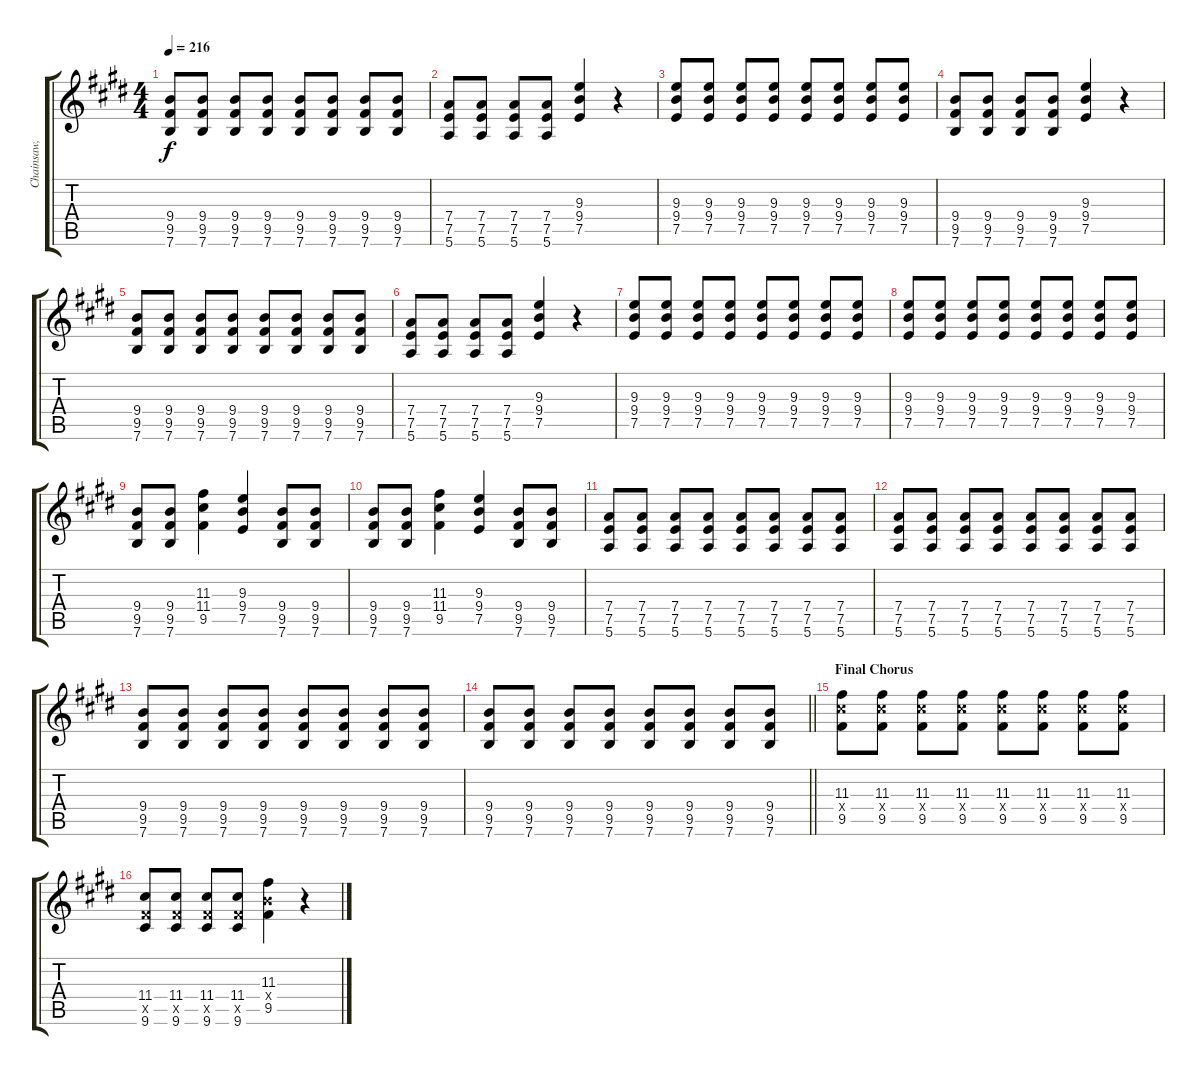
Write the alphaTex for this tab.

\track ("Chainsaw, Prince of Karate" "Chainsaw, ") {instrument electricguitarjazz}
\staff {score tabs}
\tuning (E4 B3 G3 D3 A2 E2) {hide}
\ts (4 4)
\tempo 216
\clef g2
\ks e
(9.4 9.5 7.6).8{dy f} (9.4 9.5 7.6).8 (9.4 9.5 7.6).8 (9.4 9.5 7.6).8 (9.4 9.5 7.6).8 (9.4 9.5 7.6).8 (9.4 9.5 7.6).8 (9.4 9.5 7.6).8 |
(7.4 7.5 5.6).8 (7.4 7.5 5.6).8 (7.4 7.5 5.6).8 (7.4 7.5 5.6).8 (9.3 9.4 7.5).4 r.4 |
(9.3 9.4 7.5).8 (9.3 9.4 7.5).8 (9.3 9.4 7.5).8 (9.3 9.4 7.5).8 (9.3 9.4 7.5).8 (9.3 9.4 7.5).8 (9.3 9.4 7.5).8 (9.3 9.4 7.5).8 |
(9.4 9.5 7.6).8 (9.4 9.5 7.6).8 (9.4 9.5 7.6).8 (9.4 9.5 7.6).8 (9.3 9.4 7.5).4 r.4 |
(9.4 9.5 7.6).8 (9.4 9.5 7.6).8 (9.4 9.5 7.6).8 (9.4 9.5 7.6).8 (9.4 9.5 7.6).8 (9.4 9.5 7.6).8 (9.4 9.5 7.6).8 (9.4 9.5 7.6).8 |
(7.4 7.5 5.6).8 (7.4 7.5 5.6).8 (7.4 7.5 5.6).8 (7.4 7.5 5.6).8 (9.3 9.4 7.5).4 r.4 |
(9.3 9.4 7.5).8 (9.3 9.4 7.5).8 (9.3 9.4 7.5).8 (9.3 9.4 7.5).8 (9.3 9.4 7.5).8 (9.3 9.4 7.5).8 (9.3 9.4 7.5).8 (9.3 9.4 7.5).8 |
(9.3 9.4 7.5).8 (9.3 9.4 7.5).8 (9.3 9.4 7.5).8 (9.3 9.4 7.5).8 (9.3 9.4 7.5).8 (9.3 9.4 7.5).8 (9.3 9.4 7.5).8 (9.3 9.4 7.5).8 |
(9.4 9.5 7.6).8 (9.4 9.5 7.6).8 (11.3 11.4 9.5).4 (9.3 9.4 7.5).4 (9.4 9.5 7.6).8 (9.4 9.5 7.6).8 |
(9.4 9.5 7.6).8 (9.4 9.5 7.6).8 (11.3 11.4 9.5).4 (9.3 9.4 7.5).4 (9.4 9.5 7.6).8 (9.4 9.5 7.6).8 |
(7.4 7.5 5.6).8 (7.4 7.5 5.6).8 (7.4 7.5 5.6).8 (7.4 7.5 5.6).8 (7.4 7.5 5.6).8 (7.4 7.5 5.6).8 (7.4 7.5 5.6).8 (7.4 7.5 5.6).8 |
(7.4 7.5 5.6).8 (7.4 7.5 5.6).8 (7.4 7.5 5.6).8 (7.4 7.5 5.6).8 (7.4 7.5 5.6).8 (7.4 7.5 5.6).8 (7.4 7.5 5.6).8 (7.4 7.5 5.6).8 |
(9.4 9.5 7.6).8 (9.4 9.5 7.6).8 (9.4 9.5 7.6).8 (9.4 9.5 7.6).8 (9.4 9.5 7.6).8 (9.4 9.5 7.6).8 (9.4 9.5 7.6).8 (9.4 9.5 7.6).8 |
\barLineRight lightlight
(9.4 9.5 7.6).8 (9.4 9.5 7.6).8 (9.4 9.5 7.6).8 (9.4 9.5 7.6).8 (9.4 9.5 7.6).8 (9.4 9.5 7.6).8 (9.4 9.5 7.6).8 (9.4 9.5 7.6).8 |
\section ("" "Final Chorus")
(11.3 11.4{x} 9.5).8 (11.3 11.4{x} 9.5).8 (11.3 11.4{x} 9.5).8 (11.3 11.4{x} 9.5).8 (11.3 11.4{x} 9.5).8 (11.3 11.4{x} 9.5).8 (11.3 11.4{x} 9.5).8 (11.3 11.4{x} 9.5).8 |
(11.4 9.5{x} 9.6).8 (11.4 9.5{x} 9.6).8 (11.4 9.5{x} 9.6).8 (11.4 9.5{x} 9.6).8 (11.3 9.4{x} 9.5).4 r.4
